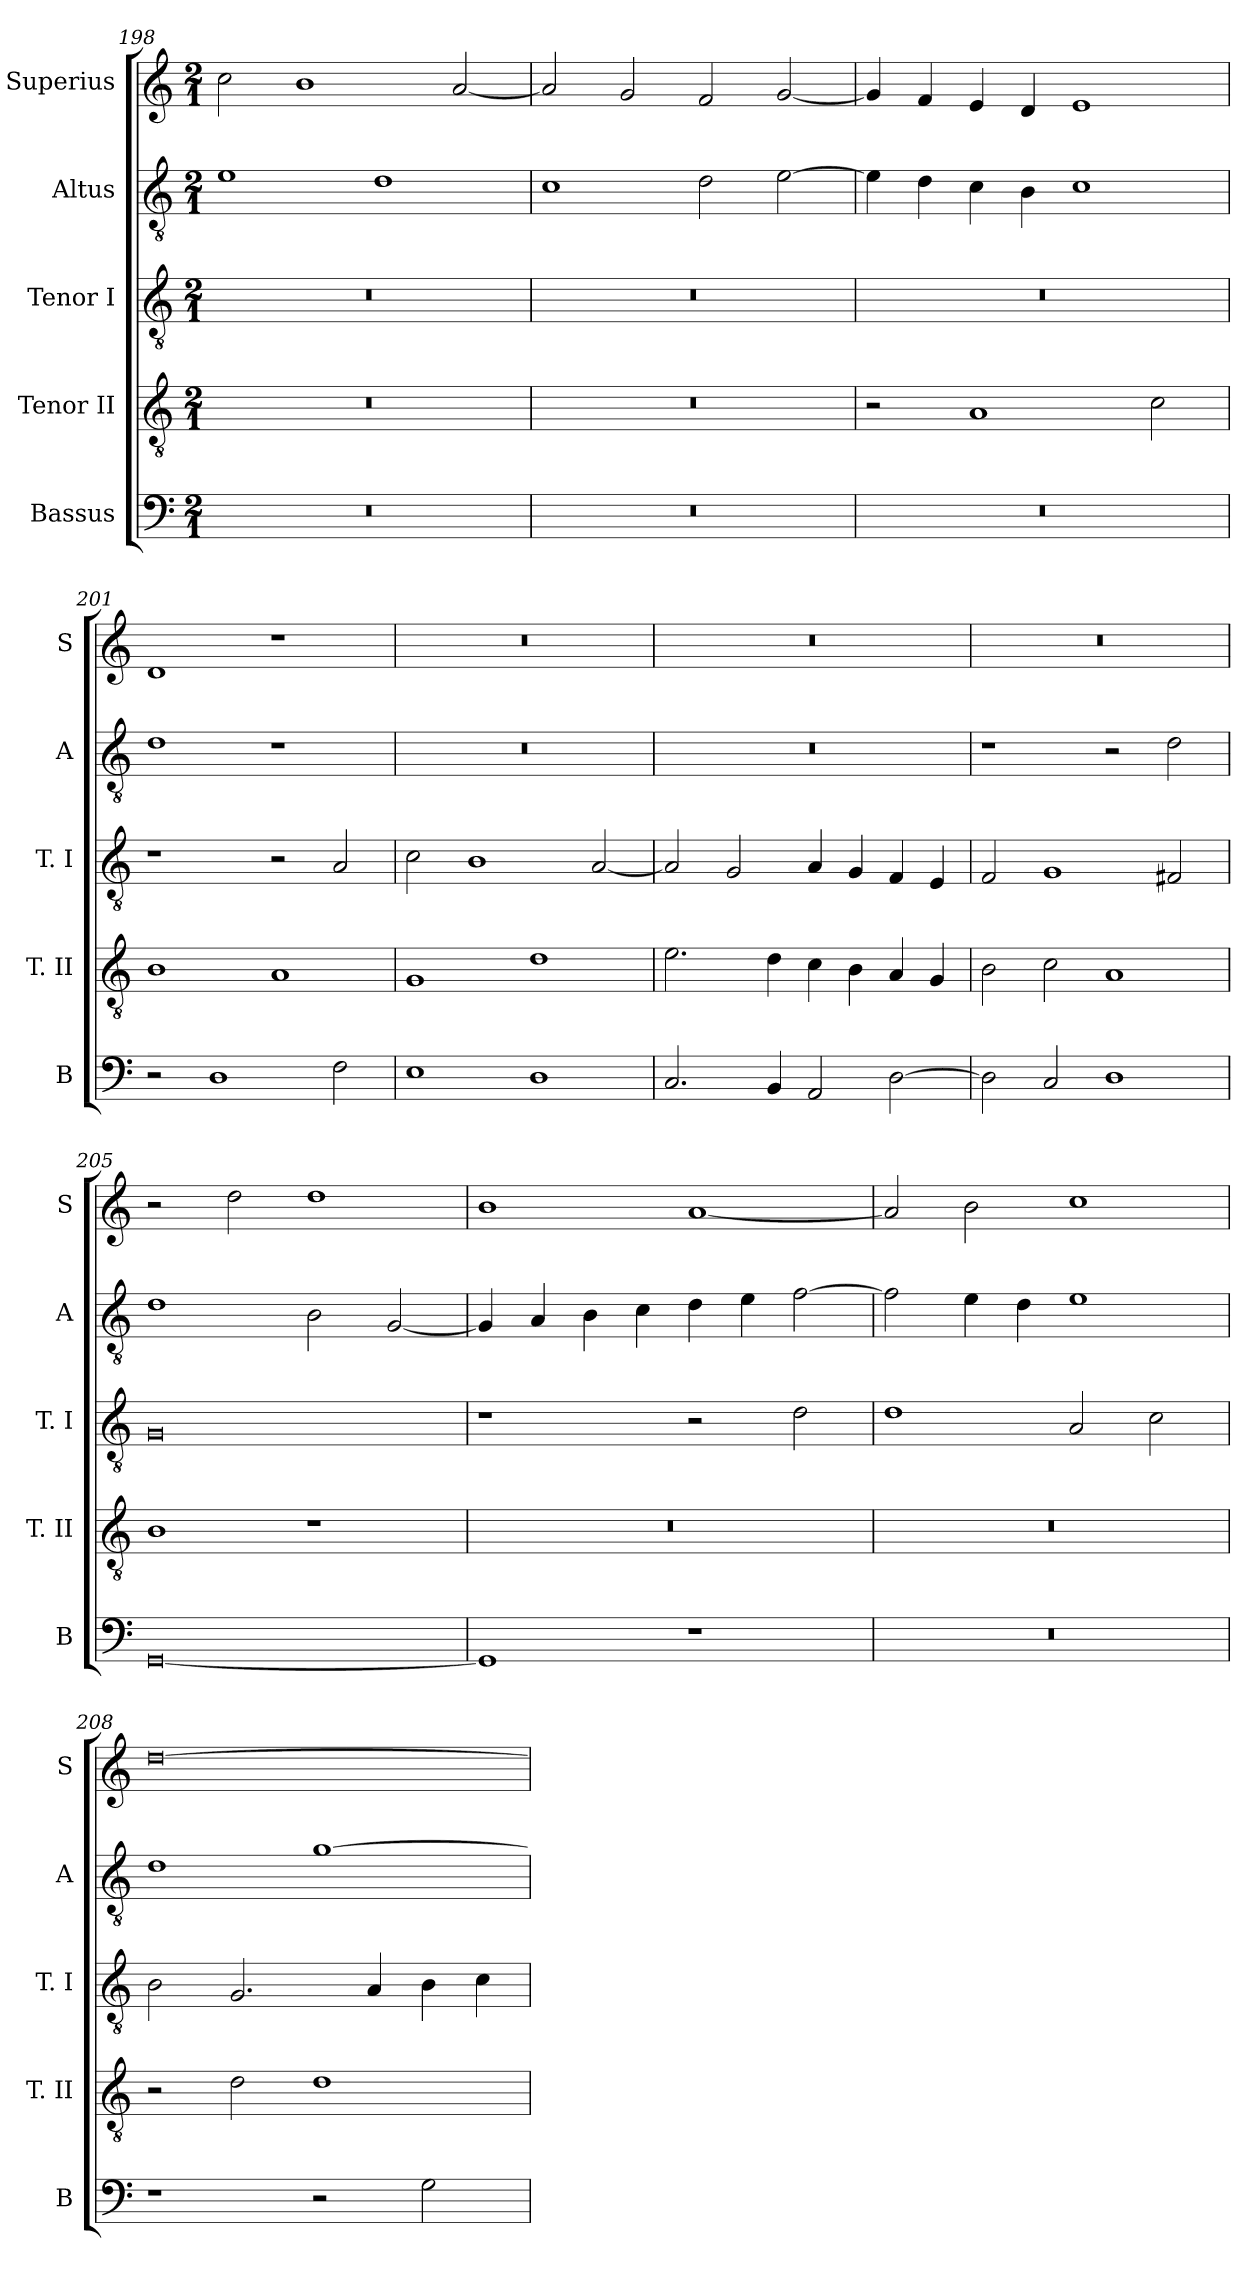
**kern	**kern	**kern	**kern	**kern
*part5	*part4	*part3	*part2	*part1
*staff5	*staff4	*staff3	*staff2	*staff1
*I"Bassus	*I"Tenor II	*I"Tenor I	*I"Altus	*I"Superius
*I'B	*I'T. II	*I'T. I	*I'A	*I'S
*clefF4	*clefGv2	*clefGv2	*clefGv2	*clefG2
*k[]	*k[]	*k[]	*k[]	*k[]
*C:	*C:	*C:	*C:	*C:
*M2/1	*M2/1	*M2/1	*M2/1	*M2/1
=198	=198	=198	=198	=198
0r	0r	0r	1e	2cc
.	.	.	.	1b
.	.	.	1d	.
.	.	.	.	[2a
=199	=199	=199	=199	=199
0r	0r	0r	1c	2a]
.	.	.	.	2g
.	.	.	2d	2f
.	.	.	[2e	[2g
=200	=200	=200	=200	=200
0r	2r	0r	4e]	4g]
.	.	.	4d	4f
.	1A	.	4c	4e
.	.	.	4B	4d
.	.	.	1c	1e
.	2c	.	.	.
=201	=201	=201	=201	=201
2r	1B	1r	1d	1d
1D	.	.	.	.
.	1A	2r	1r	1r
2F	.	2A	.	.
=202	=202	=202	=202	=202
1E	1G	2c	0r	0r
.	.	1B	.	.
1D	1d	.	.	.
.	.	[2A	.	.
=203	=203	=203	=203	=203
2.C	2.e	2A]	0r	0r
.	.	2G	.	.
4BB	4d	.	.	.
2AA	4c	4A	.	.
.	4B	4G	.	.
[2D	4A	4F	.	.
.	4G	4E	.	.
=204	=204	=204	=204	=204
2D]	2B	2F	1r	0r
2C	2c	1G	.	.
1D	1A	.	2r	.
.	.	2F#X	2d	.
=205	=205	=205	=205	=205
[0GG	1B	0G	1d	2r
.	.	.	.	2dd
.	1r	.	2B	1dd
.	.	.	[2G	.
=206	=206	=206	=206	=206
1GG]	0r	1r	4G]	1b
.	.	.	4A	.
.	.	.	4B	.
.	.	.	4c	.
1r	.	2r	4d	[1a
.	.	.	4e	.
.	.	2d	[2f	.
=207	=207	=207	=207	=207
0r	0r	1d	2f]	2a]
.	.	.	4e	2b
.	.	.	4d	.
.	.	2A	1e	1cc
.	.	2c	.	.
=208	=208	=208	=208	=208
1r	2r	2B	1d	[0dd
.	2d	2.G	.	.
2r	1d	.	[1g	.
.	.	4A	.	.
2G	.	4B	.	.
.	.	4c	.	.
=	=	=	=	=
*-	*-	*-	*-	*-
